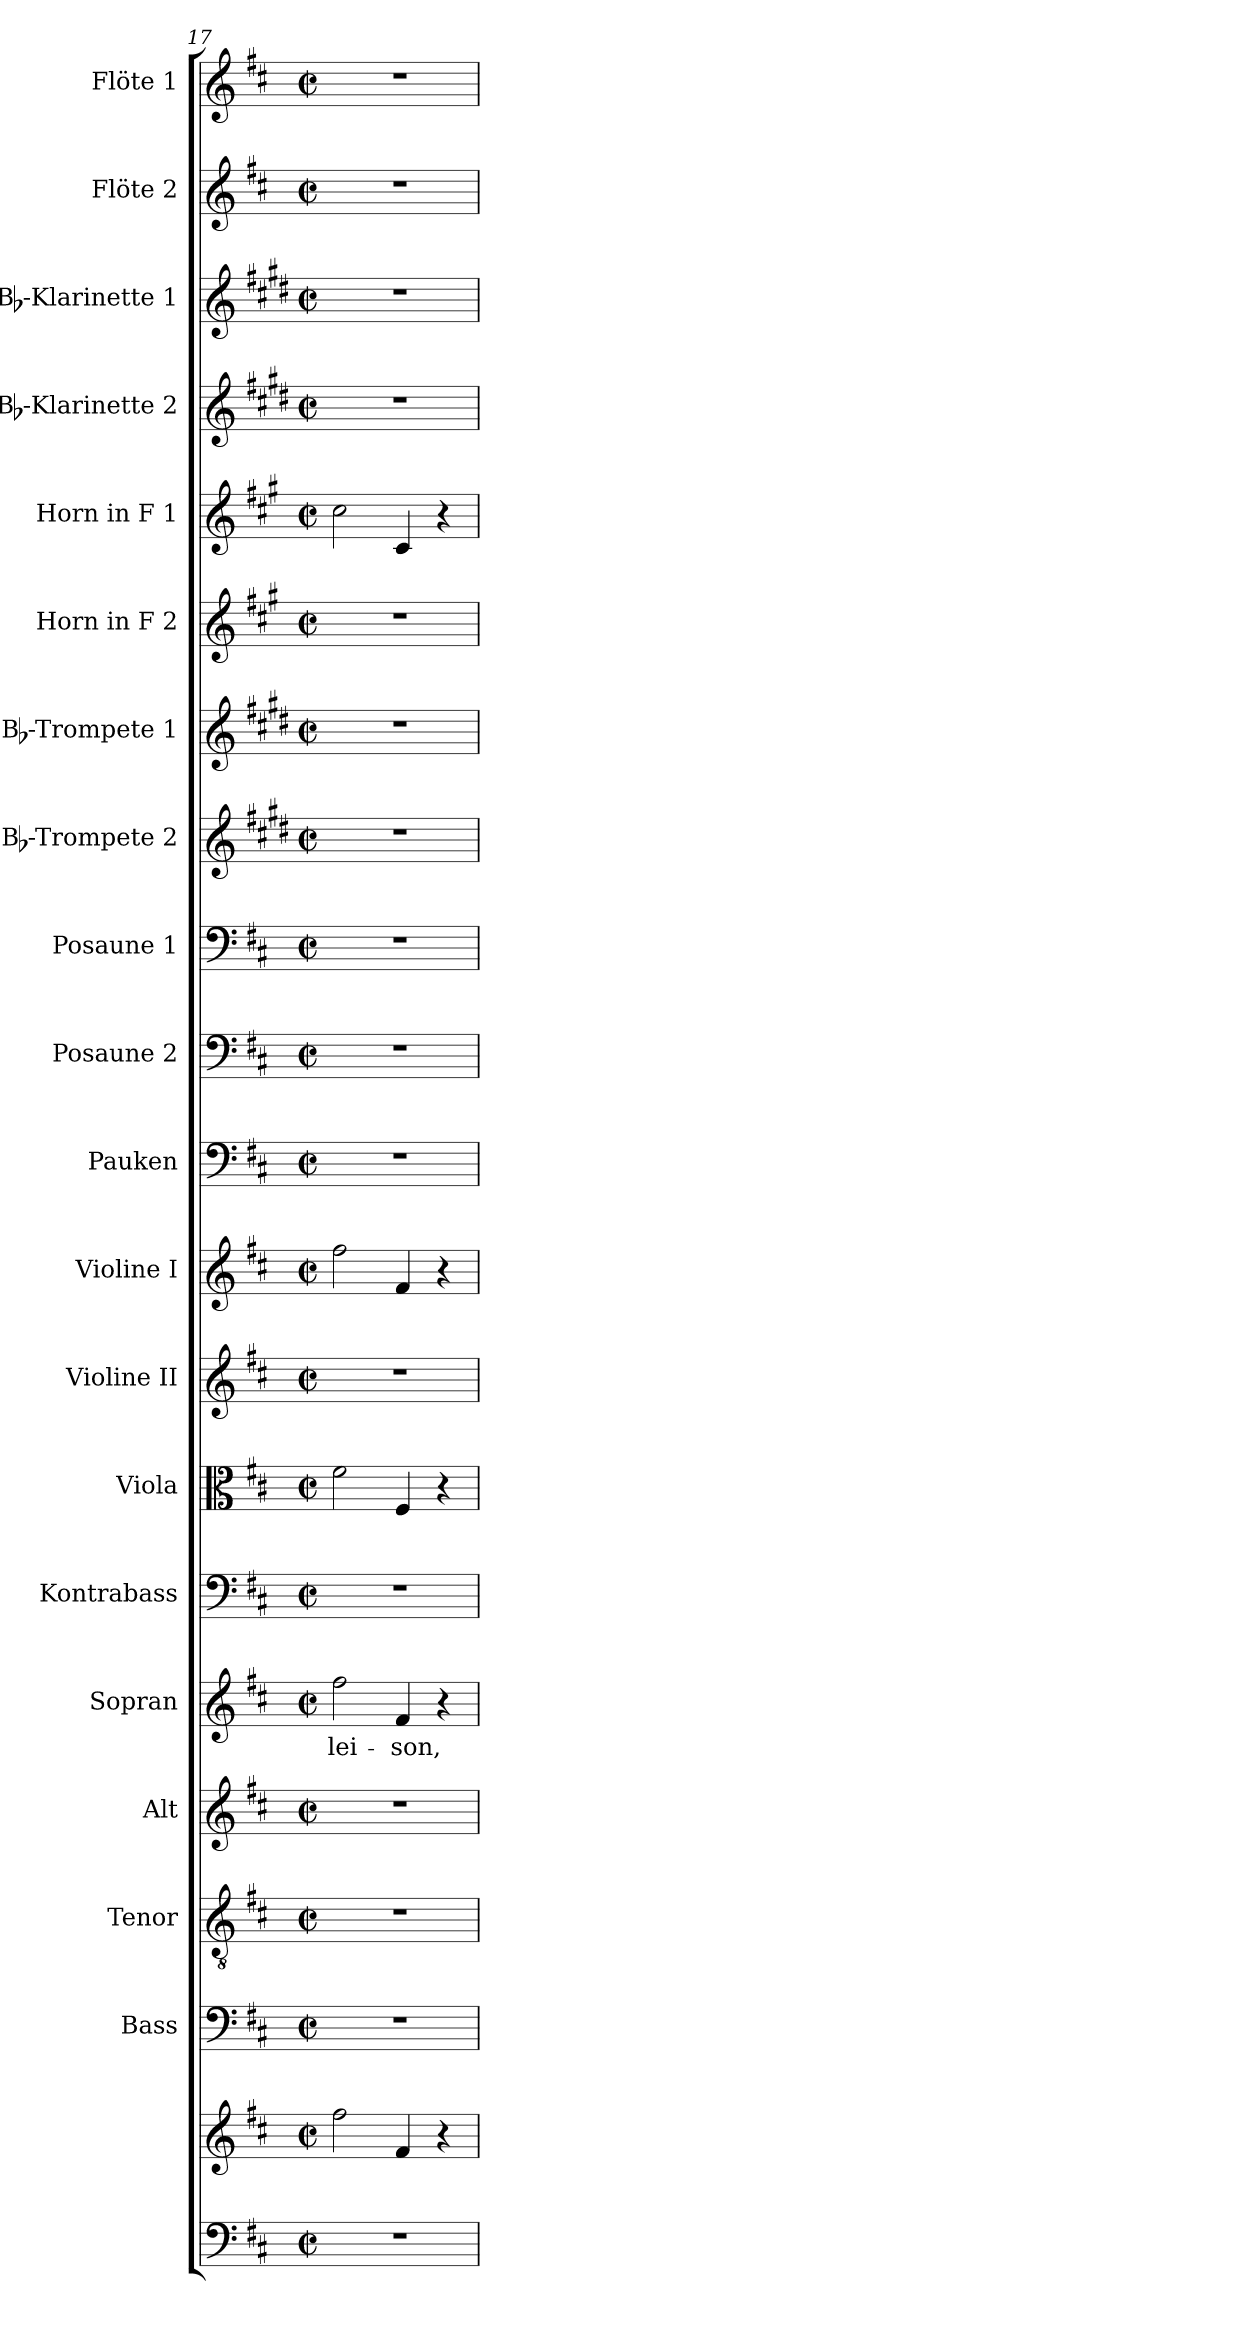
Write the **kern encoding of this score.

**kern	**kern	**kern	**kern	**kern	**kern	**text	**kern	**kern	**kern	**kern	**kern	**kern	**kern	**kern	**kern	**kern	**kern	**kern	**kern	**kern	**kern
*part20	*part20	*part19	*part18	*part17	*part16	*part16	*part15	*part14	*part13	*part12	*part11	*part10	*part9	*part8	*part7	*part6	*part5	*part4	*part3	*part2	*part1
*staff21	*staff20	*staff19	*staff18	*staff17	*staff16	*staff16	*staff15	*staff14	*staff13	*staff12	*staff11	*staff10	*staff9	*staff8	*staff7	*staff6	*staff5	*staff4	*staff3	*staff2	*staff1
*	*	*I"Bass	*I"Tenor	*I"Alt	*I"Sopran	*	*I"Kontrabass	*I"Viola	*I"Violine II	*I"Violine I	*I"Pauken	*I"Posaune 2	*I"Posaune 1	*I"Bb-Trompete 2	*I"Bb-Trompete 1	*I"Horn in F 2	*I"Horn in F 1	*I"Bb-Klarinette 2	*I"Bb-Klarinette 1	*I"Flöte 2	*I"Flöte 1
*	*	*I'B.	*I'T.	*I'A.	*I'S.	*	*I'Kb.	*I'Vla.	*I'Vl. II	*I'Vl. I	*I'Pk.	*I'Pos. 2	*I'Pos. 1	*I'Bb Trp. 2	*I'Bb Trp. 1	*	*	*I'Bb Kl. 2	*I'Bb Kl. 1	*I'Fl. 2	*I'Fl. 1
*clefF4	*clefG2	*clefF4	*clefGv2	*clefG2	*clefG2	*	*clefF4	*clefC3	*clefG2	*clefG2	*clefF4	*clefF4	*clefF4	*clefG2	*clefG2	*clefG2	*clefG2	*clefG2	*clefG2	*clefG2	*clefG2
*	*	*	*	*	*	*	*ITrd7c12	*	*	*	*	*	*	*ITrd1c2	*ITrd1c2	*ITrd4c7	*ITrd4c7	*ITrd1c2	*ITrd1c2	*	*
*k[f#c#]	*k[f#c#]	*k[f#c#]	*k[f#c#]	*k[f#c#]	*k[f#c#]	*	*k[f#c#]	*k[f#c#]	*k[f#c#]	*k[f#c#]	*k[f#c#]	*k[f#c#]	*k[f#c#]	*k[f#c#]	*k[f#c#]	*k[f#c#]	*k[f#c#]	*k[f#c#]	*k[f#c#]	*k[f#c#]	*k[f#c#]
*D:	*D:	*D:	*D:	*D:	*D:	*	*D:	*D:	*D:	*D:	*D:	*D:	*D:	*D:	*D:	*D:	*D:	*D:	*D:	*D:	*D:
*M2/2	*M2/2	*M2/2	*M2/2	*M2/2	*M2/2	*	*M2/2	*M2/2	*M2/2	*M2/2	*M2/2	*M2/2	*M2/2	*M2/2	*M2/2	*M2/2	*M2/2	*M2/2	*M2/2	*M2/2	*M2/2
*met(c|)	*met(c|)	*met(c|)	*met(c|)	*met(c|)	*met(c|)	*	*met(c|)	*met(c|)	*met(c|)	*met(c|)	*met(c|)	*met(c|)	*met(c|)	*met(c|)	*met(c|)	*met(c|)	*met(c|)	*met(c|)	*met(c|)	*met(c|)	*met(c|)
=17	=17	=17	=17	=17	=17	=17	=17	=17	=17	=17	=17	=17	=17	=17	=17	=17	=17	=17	=17	=17	=17
!	!	!	!	!	!	!LO:LY:b	!	!	!	!	!	!	!	!	!	!	!	!	!	!	!
1r	2ff#\	1r	1r	1r	2ff#\	-lei-	1r	2f#\	1r	2ff#\	1r	1r	1r	1r	1r	1r	2f#\	1r	1r	1r	1r
!	!	!	!	!	!	!LO:LY:b	!	!	!	!	!	!	!	!	!	!	!	!	!	!	!
.	4f#/	.	.	.	4f#/	-son,	.	4F#/	.	4f#/	.	.	.	.	.	.	4F#/	.	.	.	.
.	4r	.	.	.	4r	.	.	4r	.	4r	.	.	.	.	.	.	4r	.	.	.	.
=	=	=	=	=	=	=	=	=	=	=	=	=	=	=	=	=	=	=	=	=	=
*-	*-	*-	*-	*-	*-	*-	*-	*-	*-	*-	*-	*-	*-	*-	*-	*-	*-	*-	*-	*-	*-
